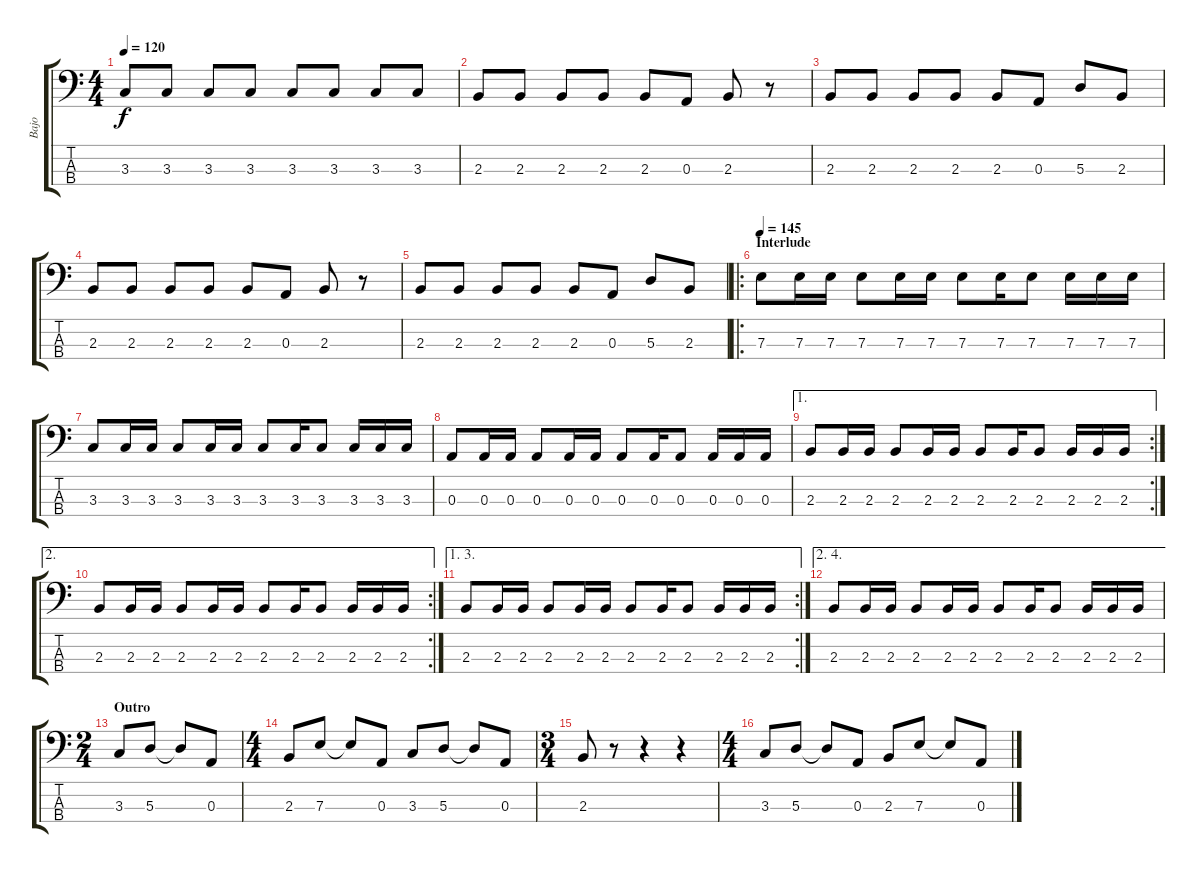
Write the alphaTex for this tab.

\track ("Bajo" "Bajo") {instrument electricbasspick}
\staff {score tabs}
\tuning (G2 D2 A1 E1) {hide}
\ts (4 4)
\tempo 120
\clef f4
\ks c
3.3.8{dy f} 3.3.8 3.3.8 3.3.8 3.3.8 3.3.8 3.3.8 3.3.8 |
2.3.8 2.3.8 2.3.8 2.3.8 2.3.8 0.3.8 2.3.8 r.8 |
2.3.8 2.3.8 2.3.8 2.3.8 2.3.8 0.3.8 5.3.8 2.3.8 |
2.3.8 2.3.8 2.3.8 2.3.8 2.3.8 0.3.8 2.3.8 r.8 |
2.3.8 2.3.8 2.3.8 2.3.8 2.3.8 0.3.8 5.3.8 2.3.8 |
\ro
\section ("" "Interlude")
\tempo 145
7.3.8 7.3.16 7.3.16 7.3.8 7.3.16 7.3.16 7.3.8 7.3.16 7.3.8 7.3.16 7.3.16 7.3.16 |
3.3.8 3.3.16 3.3.16 3.3.8 3.3.16 3.3.16 3.3.8 3.3.16 3.3.8 3.3.16 3.3.16 3.3.16 |
0.3.8 0.3.16 0.3.16 0.3.8 0.3.16 0.3.16 0.3.8 0.3.16 0.3.8 0.3.16 0.3.16 0.3.16 |
\ae 1
\rc 2
2.3.8 2.3.16 2.3.16 2.3.8 2.3.16 2.3.16 2.3.8 2.3.16 2.3.8 2.3.16 2.3.16 2.3.16 |
\ae 2
\rc 2
2.3.8 2.3.16 2.3.16 2.3.8 2.3.16 2.3.16 2.3.8 2.3.16 2.3.8 2.3.16 2.3.16 2.3.16 |
\ae (1 3)
\rc 2
2.3.8 2.3.16 2.3.16 2.3.8 2.3.16 2.3.16 2.3.8 2.3.16 2.3.8 2.3.16 2.3.16 2.3.16 |
\ae (2 4)
2.3.8 2.3.16 2.3.16 2.3.8 2.3.16 2.3.16 2.3.8 2.3.16 2.3.8 2.3.16 2.3.16 2.3.16 |
\ts (2 4)
\section ("" "Outro")
3.3.8 5.3.8 5.3{t}.8 0.3.8 |
\ts (4 4)
2.3.8 7.3.8 7.3{t}.8 0.3.8 3.3.8 5.3.8 5.3{t}.8 0.3.8 |
\ts (3 4)
2.3.8 r.8 r.4 r.4 |
\ts (4 4)
3.3.8 5.3.8 5.3{t}.8 0.3.8 2.3.8 7.3.8 7.3{t}.8 0.3.8
